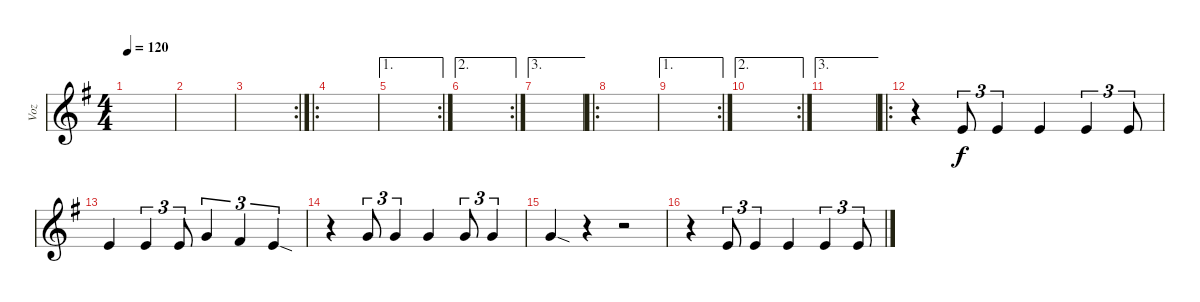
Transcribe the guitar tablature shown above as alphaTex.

\track ("Voz" "Voz") {instrument cello}
\staff {score}
\tuning (E4 B3 G3 D3 A2 E2) {hide}
\ts (4 4)
\tempo 120
\clef g2
\ks g
|
|
\rc 2
|
\ro
|
\ae 1
\rc 2
|
\ae 2
\rc 2
|
\ae 3
|
\ro
|
\ae 1
\rc 2
|
\ae 2
\rc 2
|
\ae 3
|
\ro
r.4 0.1.8{tu (3 2)} 0.1.4{tu (3 2)} 0.1.4 0.1.4{tu (3 2)} 0.1.8{tu (3 2)} |
0.1.4 0.1.4{tu (3 2)} 0.1.8{tu (3 2)} 3.1.4{tu (3 2)} 2.1.4{tu (3 2)} 0.1{sod}.4{tu (3 2)} |
r.4 3.1.8{tu (3 2)} 3.1.4{tu (3 2)} 3.1.4 3.1.8{tu (3 2)} 3.1.4{tu (3 2)} |
3.1{sod}.4 r.4 r.2 |
r.4 0.1.8{tu (3 2)} 0.1.4{tu (3 2)} 0.1.4 0.1.4{tu (3 2)} 0.1.8{tu (3 2)}
